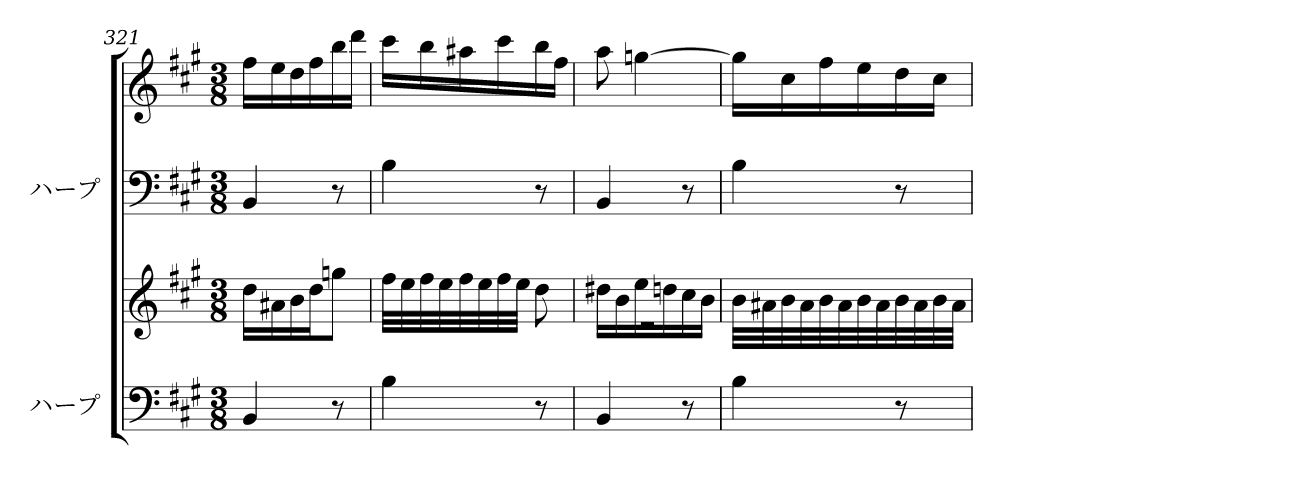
**kern	**kern	**kern	**kern
*part2	*part2	*part1	*part1
*staff4	*staff3	*staff2	*staff1
*I"ハープ	*	*I"ハープ	*
*clefF4	*clefG2	*clefF4	*clefG2
*k[f#c#g#]	*k[f#c#g#]	*k[f#c#g#]	*k[f#c#g#]
*M3/8	*M3/8	*M3/8	*M3/8
=321	=321	=321	=321
4BB/	16dd\LL	4BB/	16ff#\LL
.	16a#X\	.	16ee\
.	16b\	.	16dd\
.	16dd\J	.	16ff#\
8r	8ggn\J	8r	16bb\
.	.	.	16ddd\JJ
=322	=322	=322	=322
4B\	32ff#\LLL	4B\	16ccc#\LL
.	32ee\	.	.
.	32ff#\	.	16bb\
.	32ee\	.	.
.	32ff#\	.	16aa#X\
.	32ee\	.	.
.	32ff#\	.	16ccc#\
.	32ee\JJJ	.	.
8r	8dd\	8r	16bb\
.	.	.	16ff#\JJ
=323	=323	=323	=323
*	*^	*	*
4BB/	16dd#X\LL	4.r	4BB/	8aa\
.	16b\	.	.	.
.	16ee\	.	.	[4ggn\
.	16ddn\	.	.	.
8r	16cc#\	.	8r	.
.	16b\JJ	.	.	.
*	*v	*v	*	*
=324	=324	=324	=324
4B\	32b\LLL	4B\	16gg\LL]
.	32a#X\	.	.
.	32b\	.	16cc#\
.	32a#\	.	.
.	32b\	.	16ff#\
.	32a#\	.	.
.	32b\	.	16ee\
.	32a#\	.	.
8r	32b\	8r	16dd\
.	32a#\	.	.
.	32b\	.	16cc#\JJ
.	32a#\JJJ	.	.
=	=	=	=
*-	*-	*-	*-
